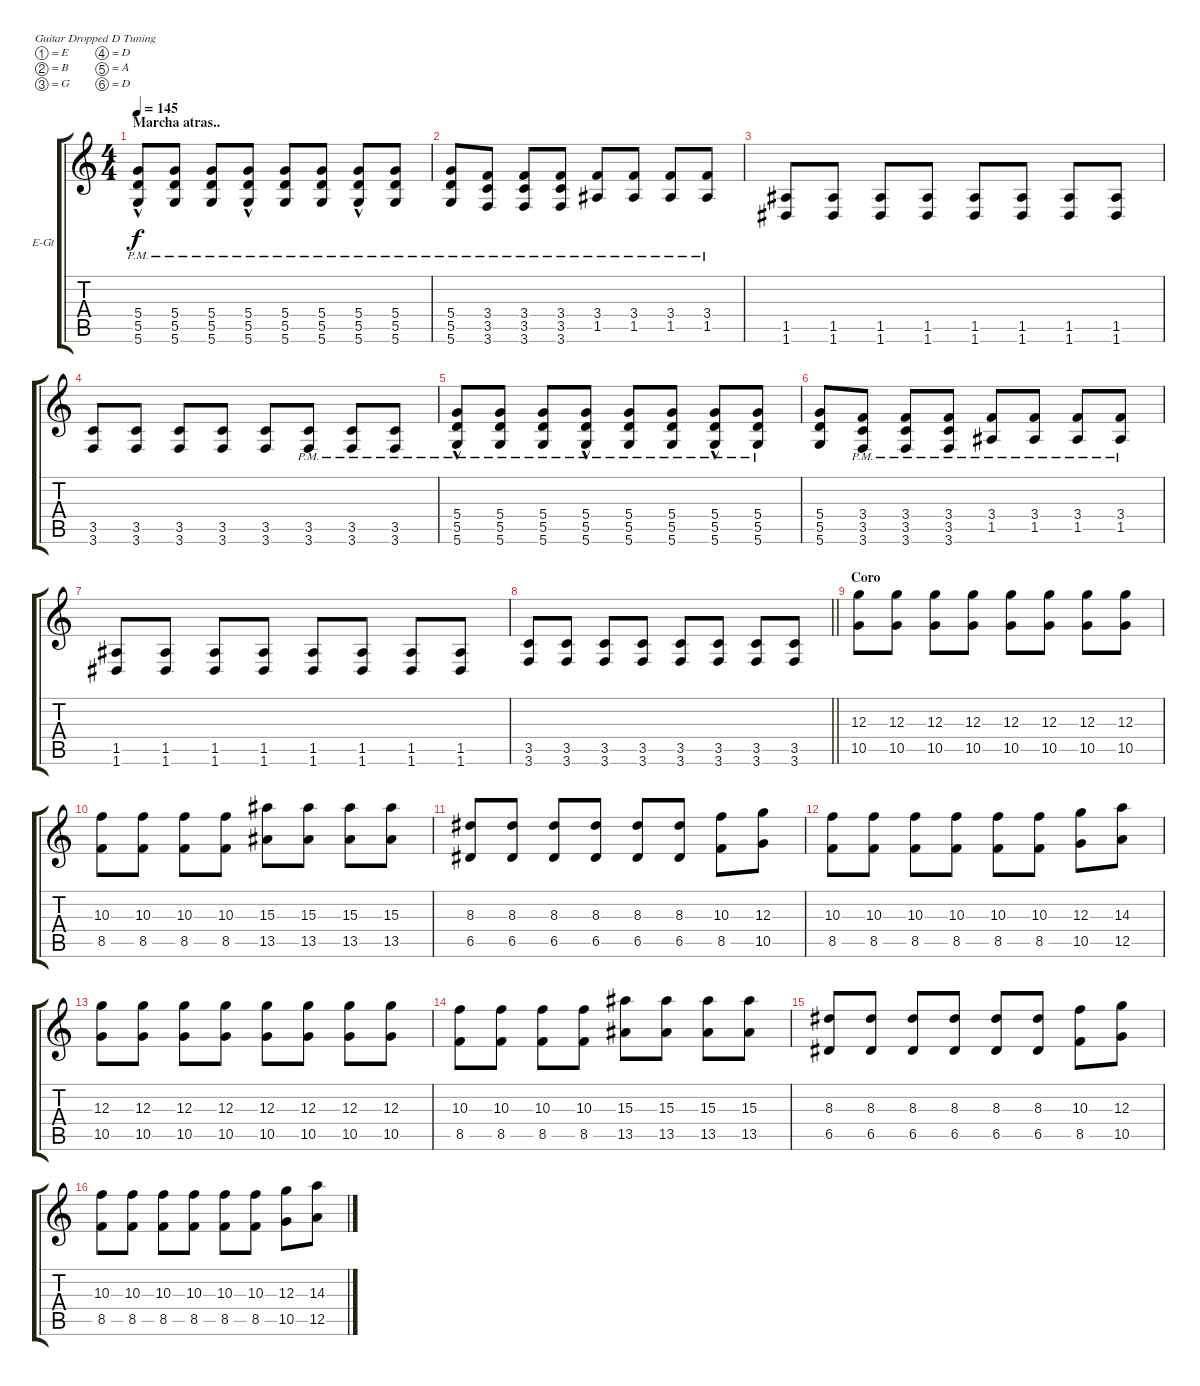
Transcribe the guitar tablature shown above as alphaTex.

\bracketExtendMode groupsimilarinstruments
\firstSystemTrackNameOrientation horizontal
\otherSystemsTrackNameOrientation horizontal
\track ("Felix" "E-Gt") {instrument distortionguitar}
\staff {score tabs}
\tuning (E4 B3 G3 D3 A2 D2)
\ts (4 4)
\section ("" "Marcha atras..")
\tempo 145
\clef g2
\ks c
(5.4{hac pm} 5.5{hac pm} 5.6{hac pm}).8{dy f} (5.4{pm} 5.5{pm} 5.6{pm}).8 (5.4{pm} 5.5{pm} 5.6{pm}).8 (5.4{hac pm} 5.5{hac pm} 5.6{hac pm}).8 (5.4{pm} 5.5{pm} 5.6{pm}).8 (5.4{pm} 5.5{pm} 5.6{pm}).8 (5.4{hac pm} 5.5{hac pm} 5.6{hac pm}).8 (5.4{pm} 5.5{pm} 5.6{pm}).8 |
(5.4{pm} 5.5{pm} 5.6{pm}).8 (3.4{pm} 3.5{pm} 3.6{pm}).8 (3.4{pm} 3.5{pm} 3.6{pm}).8 (3.4{pm} 3.5{pm} 3.6{pm}).8 (3.4{pm} 1.5{pm}).8 (3.4{pm} 1.5{pm}).8 (3.4{pm} 1.5{pm}).8 (3.4{pm} 1.5{pm}).8 |
(1.5 1.6).8 (1.5 1.6).8 (1.5 1.6).8 (1.5 1.6).8 (1.5 1.6).8 (1.5 1.6).8 (1.5 1.6).8 (1.5 1.6).8 |
(3.5 3.6).8 (3.5 3.6).8 (3.5 3.6).8 (3.5 3.6).8 (3.5 3.6).8 (3.5{pm} 3.6{pm}).8 (3.5{pm} 3.6{pm}).8 (3.5{pm} 3.6{pm}).8 |
(5.4{hac pm} 5.5{hac pm} 5.6{hac pm}).8 (5.4{pm} 5.5{pm} 5.6{pm}).8 (5.4{pm} 5.5{pm} 5.6{pm}).8 (5.4{hac pm} 5.5{hac pm} 5.6{hac pm}).8 (5.4{pm} 5.5{pm} 5.6{pm}).8 (5.4{pm} 5.5{pm} 5.6{pm}).8 (5.4{hac pm} 5.5{hac pm} 5.6{hac pm}).8 (5.4{pm} 5.5{pm} 5.6{pm}).8 |
(5.4 5.5 5.6).8 (3.4{pm} 3.5{pm} 3.6{pm}).8 (3.4{pm} 3.5{pm} 3.6{pm}).8 (3.4{pm} 3.5{pm} 3.6{pm}).8 (3.4{pm} 1.5{pm}).8 (3.4{pm} 1.5{pm}).8 (3.4{pm} 1.5{pm}).8 (3.4{pm} 1.5{pm}).8 |
(1.5 1.6).8 (1.5 1.6).8 (1.5 1.6).8 (1.5 1.6).8 (1.5 1.6).8 (1.5 1.6).8 (1.5 1.6).8 (1.5 1.6).8 |
\barLineRight lightlight
(3.5 3.6).8 (3.5 3.6).8 (3.5 3.6).8 (3.5 3.6).8 (3.5 3.6).8 (3.5 3.6).8 (3.5 3.6).8 (3.5 3.6).8 |
\section ("" "Coro")
(12.3 10.5).8 (12.3 10.5).8 (12.3 10.5).8 (12.3 10.5).8 (12.3 10.5).8 (12.3 10.5).8 (12.3 10.5).8 (12.3 10.5).8 |
(10.3 8.5).8 (10.3 8.5).8 (10.3 8.5).8 (10.3 8.5).8 (15.3 13.5).8 (15.3 13.5).8 (15.3 13.5).8 (15.3 13.5).8 |
(8.3 6.5).8 (8.3 6.5).8 (8.3 6.5).8 (8.3 6.5).8 (8.3 6.5).8 (8.3 6.5).8 (10.3 8.5).8 (12.3 10.5).8 |
(10.3 8.5).8 (10.3 8.5).8 (10.3 8.5).8 (10.3 8.5).8 (10.3 8.5).8 (10.3 8.5).8 (12.3 10.5).8 (14.3 12.5).8 |
(12.3 10.5).8 (12.3 10.5).8 (12.3 10.5).8 (12.3 10.5).8 (12.3 10.5).8 (12.3 10.5).8 (12.3 10.5).8 (12.3 10.5).8 |
(10.3 8.5).8 (10.3 8.5).8 (10.3 8.5).8 (10.3 8.5).8 (15.3 13.5).8 (15.3 13.5).8 (15.3 13.5).8 (15.3 13.5).8 |
(8.3 6.5).8 (8.3 6.5).8 (8.3 6.5).8 (8.3 6.5).8 (8.3 6.5).8 (8.3 6.5).8 (10.3 8.5).8 (12.3 10.5).8 |
(10.3 8.5).8 (10.3 8.5).8 (10.3 8.5).8 (10.3 8.5).8 (10.3 8.5).8 (10.3 8.5).8 (12.3 10.5).8 (14.3 12.5).8
